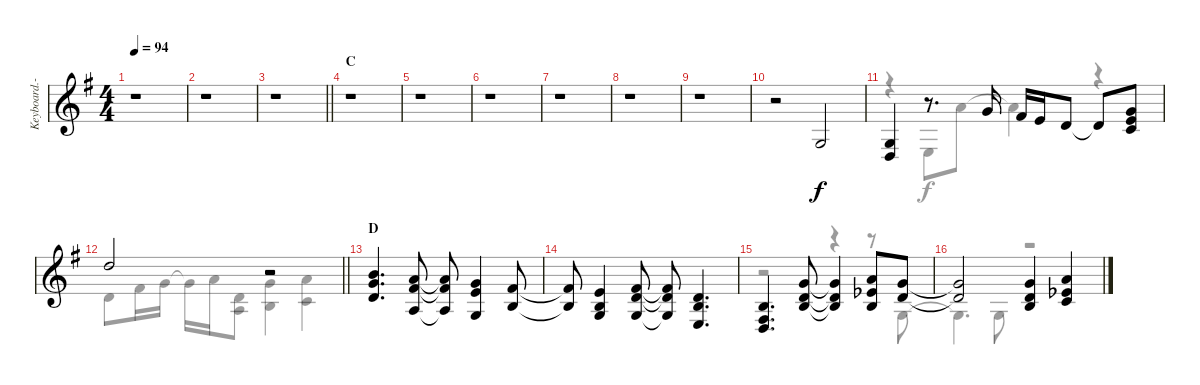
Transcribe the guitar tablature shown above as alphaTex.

\track ("Keyboard.-III" "Keyboard.-") {instrument stringensemble1}
\staff {score}
\tuning (E4 B3 G3 D3 A2 E2 B1) {hide}
\voice
\ts (4 4)
\tempo 94
\clef g2
\ks g
r.1{dy f} |
r.1 |
\barLineRight lightlight
r.1 |
\section ("" "C")
r.1 |
r.1 |
r.1 |
r.1 |
r.1 |
r.1 |
r.2{volume 9} 0.3.2 |
(0.3 0.4).4 r.8{d} 8.2.16 7.2.16 5.2.16 3.2.8 3.2{t}.8 (3.1 5.2 5.3).8 |
\barLineRight lightlight
10.1.2 r.2 |
\section ("" "D")
(7.1 8.2 7.3).4{d} (5.1 7.2 2.3).8 (5.1{t} 7.2{t} 2.3{t}).8 (3.1 5.2 0.3).4 (2.1 0.2).8 |
(2.1{t} 0.2{t}).8 (0.1 0.2 0.3).4 (2.1 3.2 0.3).8 (2.1{t} 3.2{t} 0.3{t}).8 (3.2 4.3 2.4).4{d} |
(0.2 4.4 5.5).4{d} (3.1 3.2 4.3).8 (3.1{t} 3.2{t} 4.3{t}).4 (5.1 4.2{acc b} 4.3).8 (3.1 3.2).8 |
(3.1{t} 3.2{t}).2 (3.1 3.2 4.3).4 (5.1 4.2{acc b} 5.3).4
\voice
\clef g2
\ottava regular
\simile none
\ks g
|
|
\barLineRight lightlight
|
|
|
|
|
|
|
|
r.4 2.4.8 5.1.8 5.1{t}.4 r.4 |
\barLineRight lightlight
3.2.8 7.2.16 8.2.16 8.2{t}.16 10.2.16 (3.2 2.3).8 (8.2 4.3).4 (10.2 5.3).4 |
|
|
r.2 r.4 r.8 0.3.8 |
0.3{t}.4{d} 0.3.8 r.2
